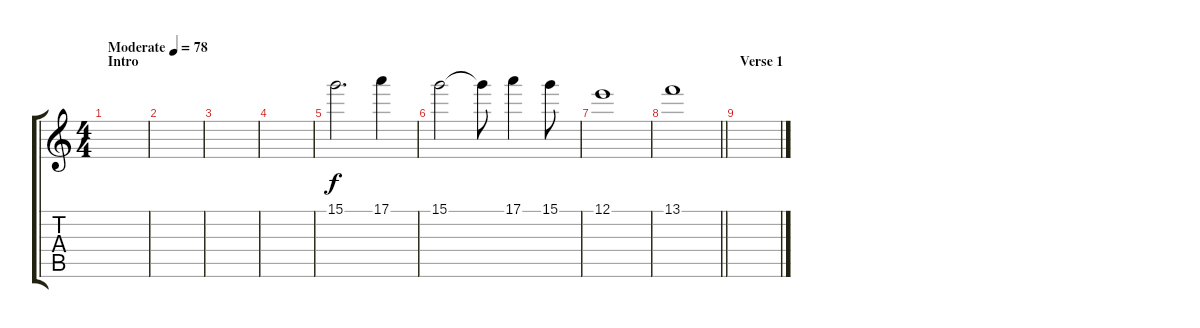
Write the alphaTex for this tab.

\track "" {instrument acousticguitarsteel}
\staff {score tabs}
\tuning (E4 B3 G3 D3 A2 E2) {hide}
\ts (4 4)
\section ("" "Intro")
\tempo (78 "Moderate")
\clef g2
\ks c
|
|
|
|
15.1.2{d} 17.1.4 |
15.1.2{txt ""} 15.1{t}.8 17.1.4 15.1.8 |
12.1.1 |
\barLineRight lightlight
13.1.1 |
\section ("" "Verse 1")
